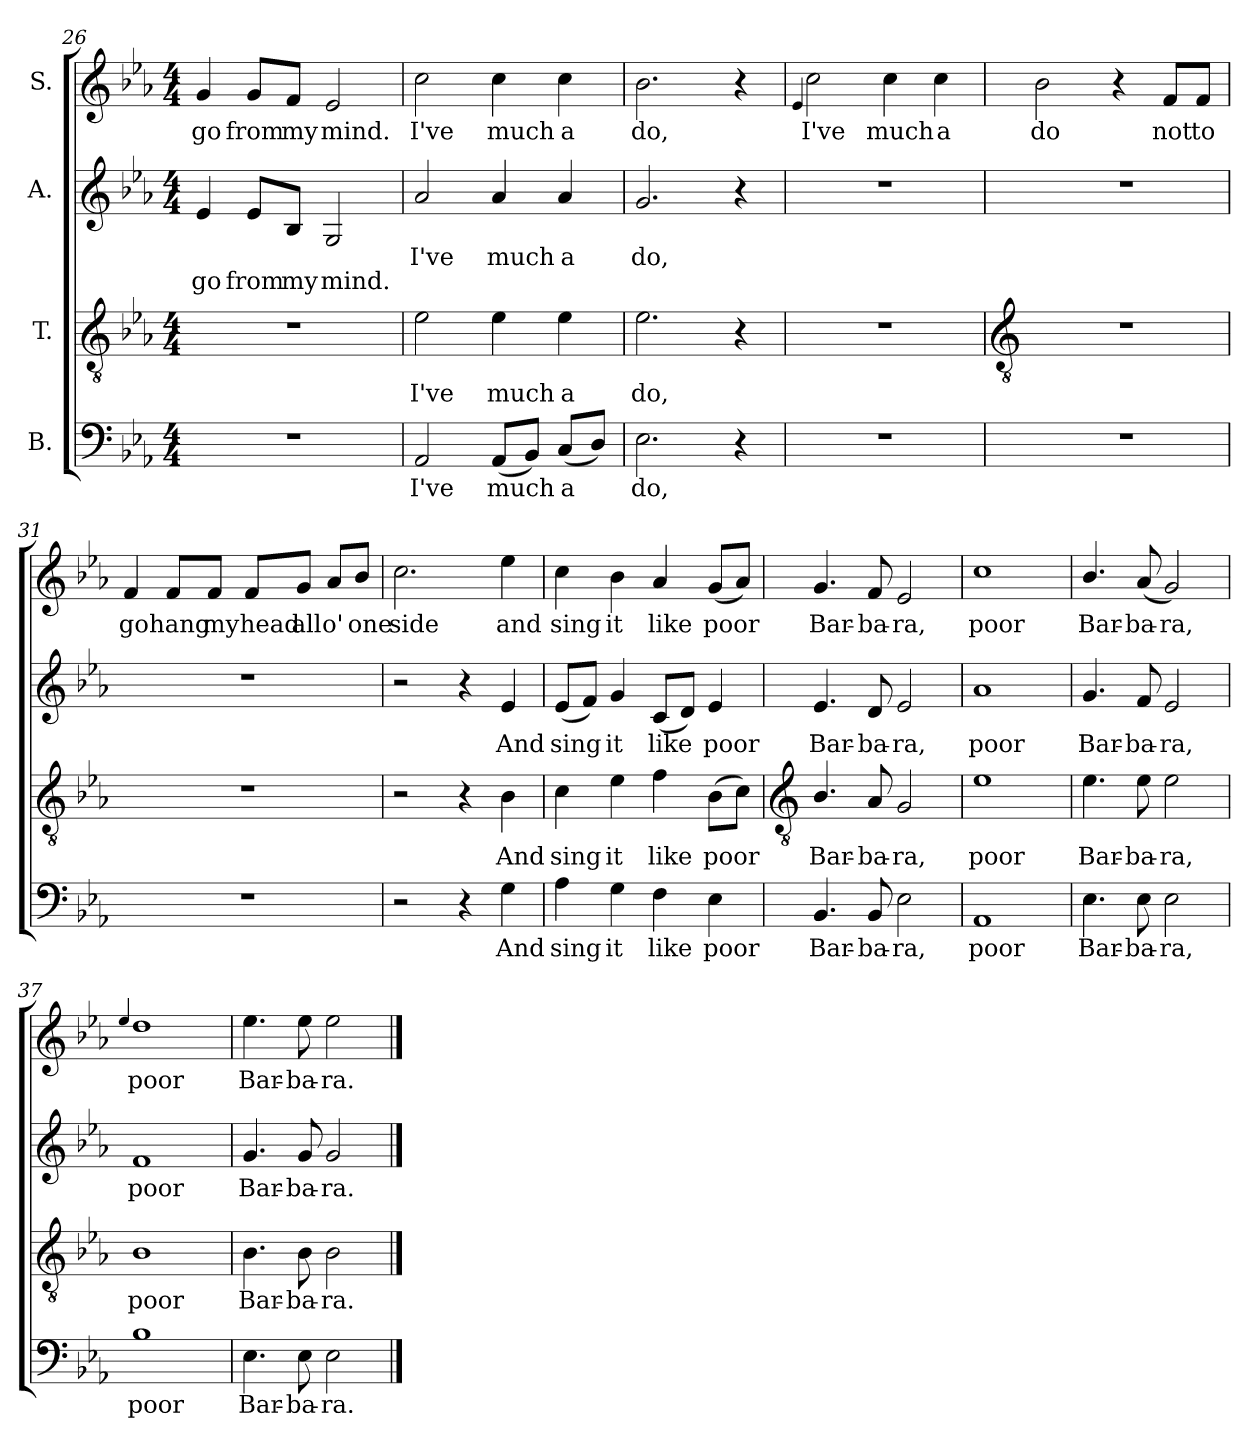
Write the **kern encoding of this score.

**kern	**text	**kern	**text	**kern	**text	**text	**kern	**text
*part4	*part4	*part3	*part3	*part2	*part2	*part2	*part1	*part1
*staff4	*staff4	*staff3	*staff3	*staff2	*staff2	*staff2	*staff1	*staff1
*I"B.	*	*I"T.	*	*I"A.	*	*	*I"S.	*
*clefF4	*	*clefGv2	*	*clefG2	*	*	*clefG2	*
*k[b-e-a-]	*	*k[b-e-a-]	*	*k[b-e-a-]	*	*	*k[b-e-a-]	*
*E-:	*	*E-:	*	*E-:	*	*	*E-:	*
*M4/4	*	*M4/4	*	*M4/4	*	*	*M4/4	*
=26	=26	=26	=26	=26	=26	=26	=26	=26
!	!	!	!	!	!	!LO:LY:b	!	!LO:LY:b
1r	.	1r	.	4e-	.	go	4g	go
!	!	!	!	!	!	!LO:LY:b	!	!LO:LY:b
.	.	.	.	8e-L	.	from	8gL	from
!	!	!	!	!	!	!LO:LY:b	!	!LO:LY:b
.	.	.	.	8B-J	.	my	8fJ	my
!	!	!	!	!	!	!LO:LY:b	!	!LO:LY:b
.	.	.	.	2G	.	mind.	2e-	mind.
=27	=27	=27	=27	=27	=27	=27	=27	=27
!	!LO:LY:b	!	!LO:LY:b	!	!LO:LY:b	!	!	!LO:LY:b
2AA-	I've	2e-	I've	2a-	I've	.	2cc	I've
!	!LO:LY:b	!	!LO:LY:b	!	!LO:LY:b	!	!	!LO:LY:b
(<8AA-L	much	4e-	much	4a-	much	.	4cc	much
8BB-J)	.	.	.	.	.	.	.	.
!	!LO:LY:b	!	!LO:LY:b	!	!LO:LY:b	!	!	!LO:LY:b
(<8CL	a	4e-	a	4a-	a	.	4cc	a
8DJ)	.	.	.	.	.	.	.	.
=28	=28	=28	=28	=28	=28	=28	=28	=28
!	!LO:LY:b	!	!LO:LY:b	!	!LO:LY:b	!	!	!LO:LY:b
2.E-	do,	2.e-	do,	2.g	do,	.	2.b-	do,
4r	.	4r	.	4r	.	.	4r	.
=29	=29	=29	=29	=29	=29	=29	=29	=29
.	.	.	.	.	.	.	4qqe-	.
!	!	!	!	!	!	!	!	!LO:LY:b
1r	.	1r	.	1r	.	.	2cc	I've
!	!	!	!	!	!	!	!	!LO:LY:b
.	.	.	.	.	.	.	4cc	much
!	!	!	!	!	!	!	!	!LO:LY:b
.	.	.	.	.	.	.	4cc	a
!!LO:LB:g=z
=30	=30	=30	=30	=30	=30	=30	=30	=30
*	*	*clefGv2	*	*	*	*	*	*
!	!	!	!	!	!	!	!	!LO:LY:b
1r	.	1r	.	1r	.	.	2b-	do
.	.	.	.	.	.	.	4r	.
!	!	!	!	!	!	!	!	!LO:LY:b
.	.	.	.	.	.	.	8fL	not
!	!	!	!	!	!	!	!	!LO:LY:b
.	.	.	.	.	.	.	8fJ	to
=31	=31	=31	=31	=31	=31	=31	=31	=31
!	!	!	!	!	!	!	!	!LO:LY:b
1r	.	1r	.	1r	.	.	4f	go
!	!	!	!	!	!	!	!	!LO:LY:b
.	.	.	.	.	.	.	8fL	hang
!	!	!	!	!	!	!	!	!LO:LY:b
.	.	.	.	.	.	.	8fJ	my
!	!	!	!	!	!	!	!	!LO:LY:b
.	.	.	.	.	.	.	8fL	head
!	!	!	!	!	!	!	!	!LO:LY:b
.	.	.	.	.	.	.	8gJ	all
!	!	!	!	!	!	!	!	!LO:LY:b
.	.	.	.	.	.	.	8a-L	o'
!	!	!	!	!	!	!	!	!LO:LY:b
.	.	.	.	.	.	.	8b-J	one
=32	=32	=32	=32	=32	=32	=32	=32	=32
!	!	!	!	!	!	!	!	!LO:LY:b
2r	.	2r	.	2r	.	.	2.cc	side
4r	.	4r	.	4r	.	.	.	.
!	!LO:LY:b	!	!LO:LY:b	!	!LO:LY:b	!	!	!LO:LY:b
4G	And	4B-	And	4e-	And	.	4ee-	and
=33	=33	=33	=33	=33	=33	=33	=33	=33
!	!LO:LY:b	!	!LO:LY:b	!	!LO:LY:b	!	!	!LO:LY:b
4A-	sing	4c	sing	(<8e-L	sing	.	4cc	sing
.	.	.	.	8fJ)	.	.	.	.
!	!LO:LY:b	!	!LO:LY:b	!	!LO:LY:b	!	!	!LO:LY:b
4G	it	4e-	it	4g	it	.	4b-	it
!	!LO:LY:b	!	!LO:LY:b	!	!LO:LY:b	!	!	!LO:LY:b
4F	like	4f	like	(<8cL	like	.	4a-	like
.	.	.	.	8dJ)	.	.	.	.
!	!LO:LY:b	!	!LO:LY:b	!	!LO:LY:b	!	!	!LO:LY:b
4E-	poor	(>8B-L	poor	4e-	poor	.	(<8gL	poor
.	.	8cJ)	.	.	.	.	8a-J)	.
!!LO:LB:g=z
=34	=34	=34	=34	=34	=34	=34	=34	=34
*	*	*clefGv2	*	*	*	*	*	*
!	!LO:LY:b	!	!LO:LY:b	!	!LO:LY:b	!	!	!LO:LY:b
4.BB-	Bar-	4.B-/	Bar-	4.e-	Bar-	.	4.g	Bar-
!	!LO:LY:b	!	!LO:LY:b	!	!LO:LY:b	!	!	!LO:LY:b
8BB-	-ba-	8A-	-ba-	8d	-ba-	.	8f	-ba-
!	!LO:LY:b	!	!LO:LY:b	!	!LO:LY:b	!	!	!LO:LY:b
2E-	-ra,	2G	-ra,	2e-	-ra,	.	2e-	-ra,
=35	=35	=35	=35	=35	=35	=35	=35	=35
!	!LO:LY:b	!	!LO:LY:b	!	!LO:LY:b	!	!	!LO:LY:b
1AA-	poor	1e-	poor	1a-	poor	.	1cc	poor
=36	=36	=36	=36	=36	=36	=36	=36	=36
!	!LO:LY:b	!	!LO:LY:b	!	!LO:LY:b	!	!	!LO:LY:b
4.E-	Bar-	4.e-	Bar-	4.g	Bar-	.	4.b-/	Bar-
!	!LO:LY:b	!	!LO:LY:b	!	!LO:LY:b	!	!	!LO:LY:b
8E-	-ba-	8e-	-ba-	8f	-ba-	.	(<8a-	-ba-
!	!LO:LY:b	!	!LO:LY:b	!	!LO:LY:b	!	!	!LO:LY:b
2E-	-ra,	2e-	-ra,	2e-	-ra,	.	2g)	-ra,
=37	=37	=37	=37	=37	=37	=37	=37	=37
.	.	.	.	.	.	.	4qqee-/	.
!	!LO:LY:b	!	!LO:LY:b	!	!LO:LY:b	!	!	!LO:LY:b
1B-	poor	1B-	poor	1f	poor	.	1dd	poor
=38	=38	=38	=38	=38	=38	=38	=38	=38
!	!LO:LY:b	!	!LO:LY:b	!	!LO:LY:b	!	!	!LO:LY:b
4.E-	Bar-	4.B-	Bar-	4.g	Bar-	.	4.ee-	Bar-
!	!LO:LY:b	!	!LO:LY:b	!	!LO:LY:b	!	!	!LO:LY:b
8E-	-ba-	8B-	-ba-	8g	-ba-	.	8ee-	-ba-
!	!LO:LY:b	!	!LO:LY:b	!	!LO:LY:b	!	!	!LO:LY:b
2E-	-ra.	2B-	-ra.	2g	-ra.	.	2ee-	-ra.
==	==	==	==	==	==	==	==	==
*-	*-	*-	*-	*-	*-	*-	*-	*-
